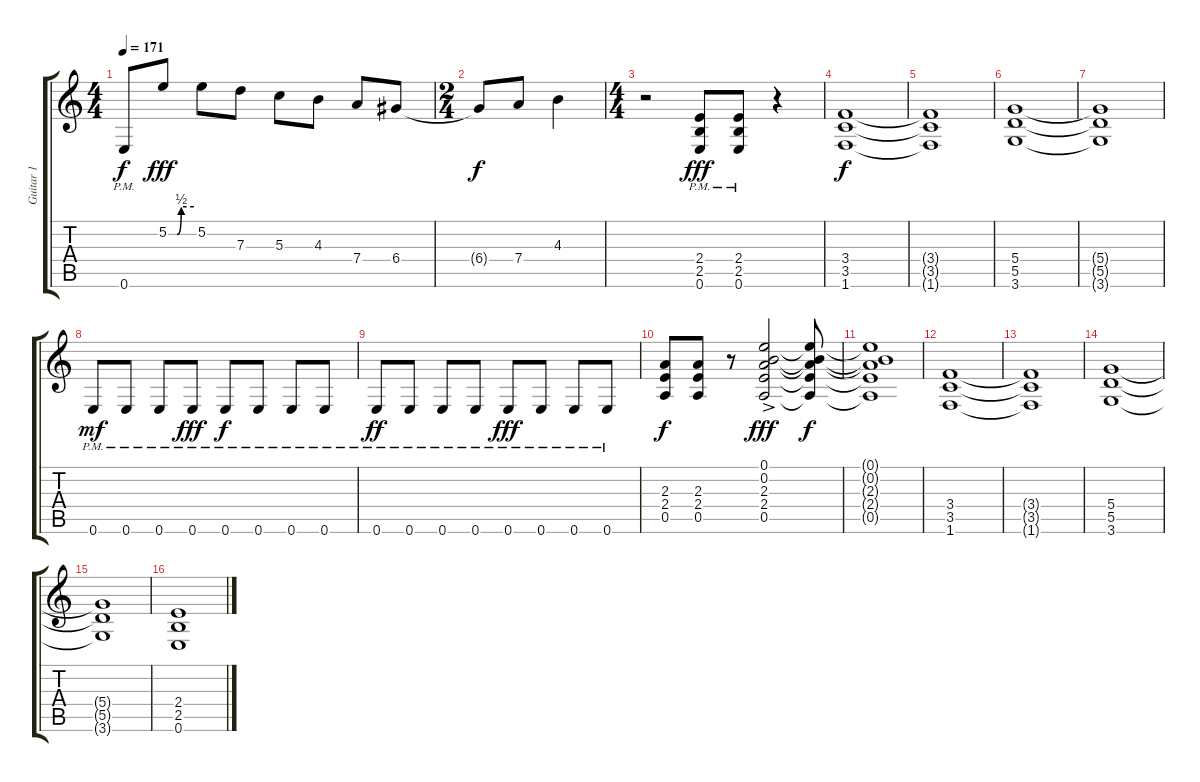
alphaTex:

\track ("Guitar 1" "Guitar 1") {instrument overdrivenguitar}
\staff {score tabs}
\tuning (E4 B3 G3 D3 A2 E2) {hide}
\ts (4 4)
\tempo 171
\clef g2
\ks c
0.6{pm}.8{dy f} 5.2{be (custom 0 0 20 0 30 2 60 2)}.8{dy fff} 5.2.8 7.3.8 5.3.8 4.3.8 7.4.8 6.4.8 |
\ts (2 4)
6.4{t}.8{dy f} 7.4.8 4.3.4 |
\ts (4 4)
r.2 (2.4{pm} 2.5{pm} 0.6{pm}).8{dy fff} (2.4{pm} 2.5{pm} 0.6{pm}).8 r.4 |
(3.4 3.5 1.6).1{dy f} |
(3.4{t} 3.5{t} 1.6{t}).1 |
(5.4 5.5 3.6).1 |
(5.4{t} 5.5{t} 3.6{t}).1 |
0.6{pm}.8{dy mf} 0.6{pm}.8 0.6{pm}.8 0.6{pm}.8{dy fff} 0.6{pm}.8{dy f} 0.6{pm}.8 0.6{pm}.8 0.6{pm}.8 |
0.6{pm}.8{dy ff} 0.6{pm}.8 0.6{pm}.8 0.6{pm}.8 0.6{pm}.8{dy fff} 0.6{pm}.8 0.6{pm}.8 0.6{pm}.8 |
(2.3 2.4 0.5).8{dy f} (2.3 2.4 0.5).8 r.8{volume 0} (0.1 0.2 2.3 2.4 0.5{ac}).2{dy fff volume 12} (0.1{t} 0.2{t} 2.3{t} 2.4{t} 0.5{t}).8{dy f} |
(0.1{t} 0.2{t} 2.3{t} 2.4{t} 0.5{t}).1 |
(3.4 3.5 1.6).1 |
(3.4{t} 3.5{t} 1.6{t}).1 |
(5.4 5.5 3.6).1 |
(5.4{t} 5.5{t} 3.6{t}).1 |
(2.4 2.5 0.6).1
